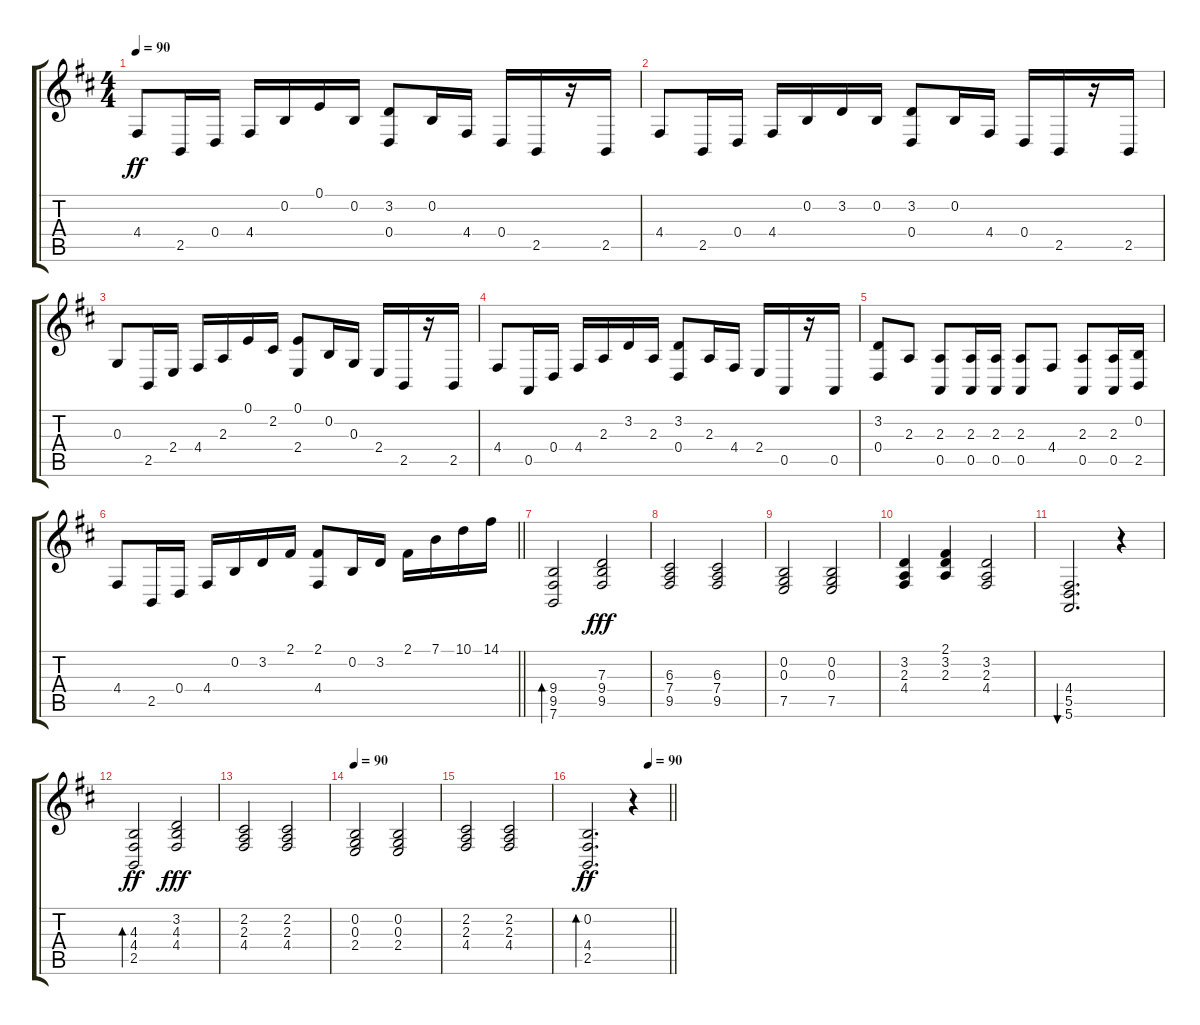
\track "" {instrument brightacousticpiano}
\staff {score tabs}
\tuning (E4 B3 G3 D3 A2 E2) {hide}
\ts (4 4)
\tempo 90
\clef g2
\ks d
4.4.8{dy ff} 2.5.16 0.4.16 4.4.16 0.2.16 0.1.16 0.2.16 (3.2 0.4).8 0.2.16 4.4.16 0.4.16 2.5.16 r.16 2.5.16 |
4.4.8 2.5.16 0.4.16 4.4.16 0.2.16 3.2.16 0.2.16 (3.2 0.4).8 0.2.16 4.4.16 0.4.16 2.5.16 r.16 2.5.16 |
0.3.8 2.5.16 2.4.16 4.4.16 2.3.16 0.1.16 2.2.16 (0.1 2.4).8 0.2.16 0.3.16 2.4.16 2.5.16 r.16 2.5.16 |
4.4.8 0.5.16 0.4.16 4.4.16 2.3.16 3.2.16 2.3.16 (3.2 0.4).8 2.3.16 4.4.16 2.4.16 0.5.16 r.16 0.5.16 |
(3.2 0.4).8 2.3.8 (2.3 0.5).8 (2.3 0.5).16 (2.3 0.5).16 (2.3 0.5).8 4.4.8 (2.3 0.5).8 (2.3 0.5).16 (0.2 2.5).16 |
\barLineRight lightlight
4.4.8 2.5.16 0.4.16 4.4.16 0.2.16 3.2.16 2.1.16 (2.1 4.4).8 0.2.16 3.2.16 2.1.16 7.1.16 10.1.16 14.1.16 |
\section ("" "")
(9.4 9.5 7.6).2{bd 120} (7.3 9.4 9.5).2{dy fff} |
(6.3 7.4 9.5).2 (6.3 7.4 9.5).2 |
(0.2 0.3 7.5).2 (0.2 0.3 7.5).2 |
(3.2 2.3 4.4).4 (2.1 3.2 2.3).4 (3.2 2.3 4.4).2 |
(4.4 5.5 5.6).2{d bu 120} r.4 |
(4.3 4.4 2.5).2{bd 120 dy ff} (3.2 4.3 4.4).2{dy fff} |
(2.2 2.3 4.4).2 (2.2 2.3 4.4).2 |
\tempo 90
(0.2 0.3 2.4).2 (0.2 0.3 2.4).2 |
(2.2 2.3 4.4).2 (2.2 2.3 4.4).2 |
\tempo (90 0.75)
\barLineRight lightlight
(0.2 4.4 2.5).2{d bd 120 dy ff} r.4
